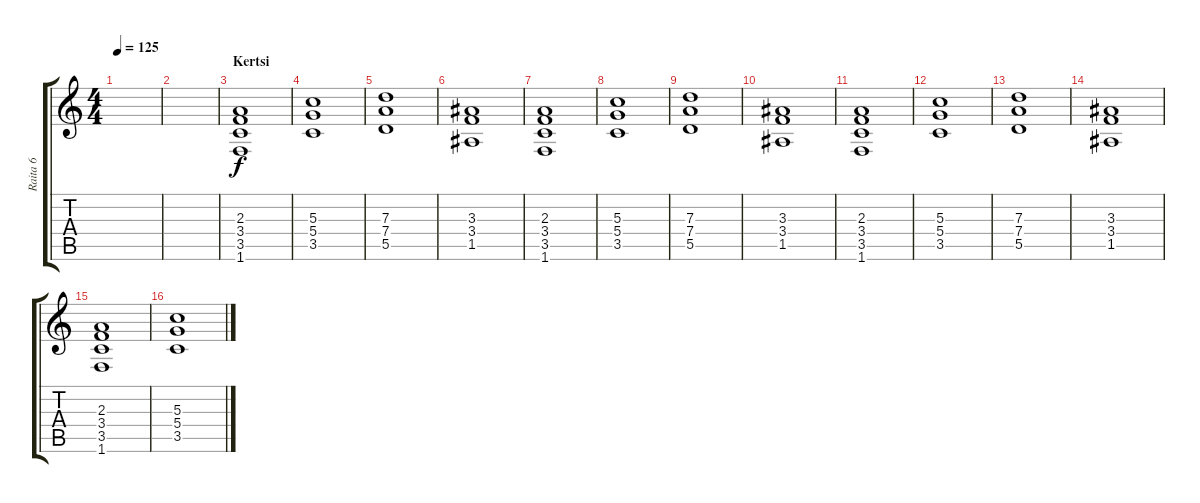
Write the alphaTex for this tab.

\track ("Raita 6" "Raita 6") {instrument overdrivenguitar}
\staff {score tabs}
\tuning (E4 B3 G3 D3 A2 E2) {hide}
\ts (4 4)
\tempo 125
\clef g2
\ks c
|
|
\section ("" "Kertsi")
(2.3 3.4 3.5 1.6).1{volume 8 instrument overdrivenguitar} |
(5.3 5.4 3.5).1 |
(7.3 7.4 5.5).1 |
(3.3 3.4 1.5).1 |
(2.3 3.4 3.5 1.6).1 |
(5.3 5.4 3.5).1 |
(7.3 7.4 5.5).1 |
(3.3 3.4 1.5).1 |
(2.3 3.4 3.5 1.6).1 |
(5.3 5.4 3.5).1 |
(7.3 7.4 5.5).1 |
(3.3 3.4 1.5).1 |
(2.3 3.4 3.5 1.6).1 |
(5.3 5.4 3.5).1
